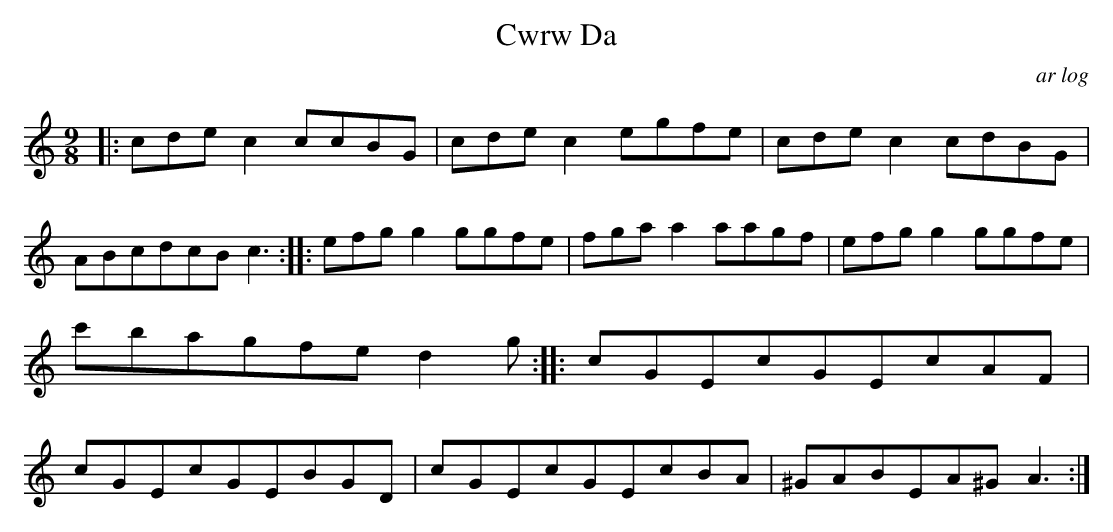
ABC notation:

X:1
T:Cwrw Da
M:9/8
L:1/8
O:ar log
K:C
                                       |:cdec2ccBG|cdec2egfe|cdec2cdBG|ABcdcBc3:|:efgg2ggfe|fgaa2aagf|efgg2ggfe|c'bagfed2g:|:cGEcGEcAF|cGEcGEBGD|cGEcGEcBA|^GABEA^GA3:|
